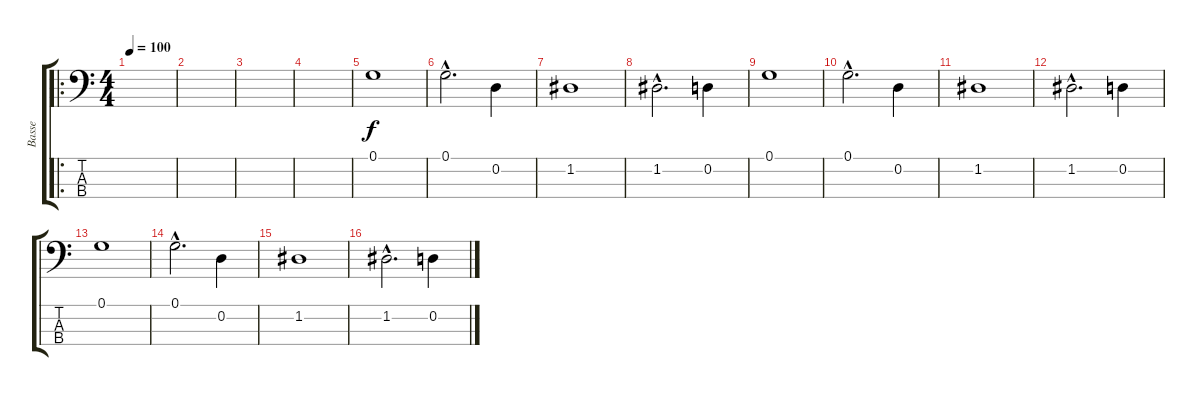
\track ("Basse" "Basse") {instrument electricbassfinger}
\staff {score tabs}
\tuning (G2 D2 A1 E1) {hide}
\ro
\ts (4 4)
\tempo 100
\clef f4
\ks c
|
|
|
|
0.1.1 |
0.1{hac}.2{d} 0.2.4 |
1.2.1 |
1.2{hac}.2{d} 0.2.4 |
0.1.1 |
0.1{hac}.2{d} 0.2.4 |
1.2.1 |
1.2{hac}.2{d} 0.2.4 |
0.1.1 |
0.1{hac}.2{d} 0.2.4 |
1.2.1 |
1.2{hac}.2{d} 0.2.4
